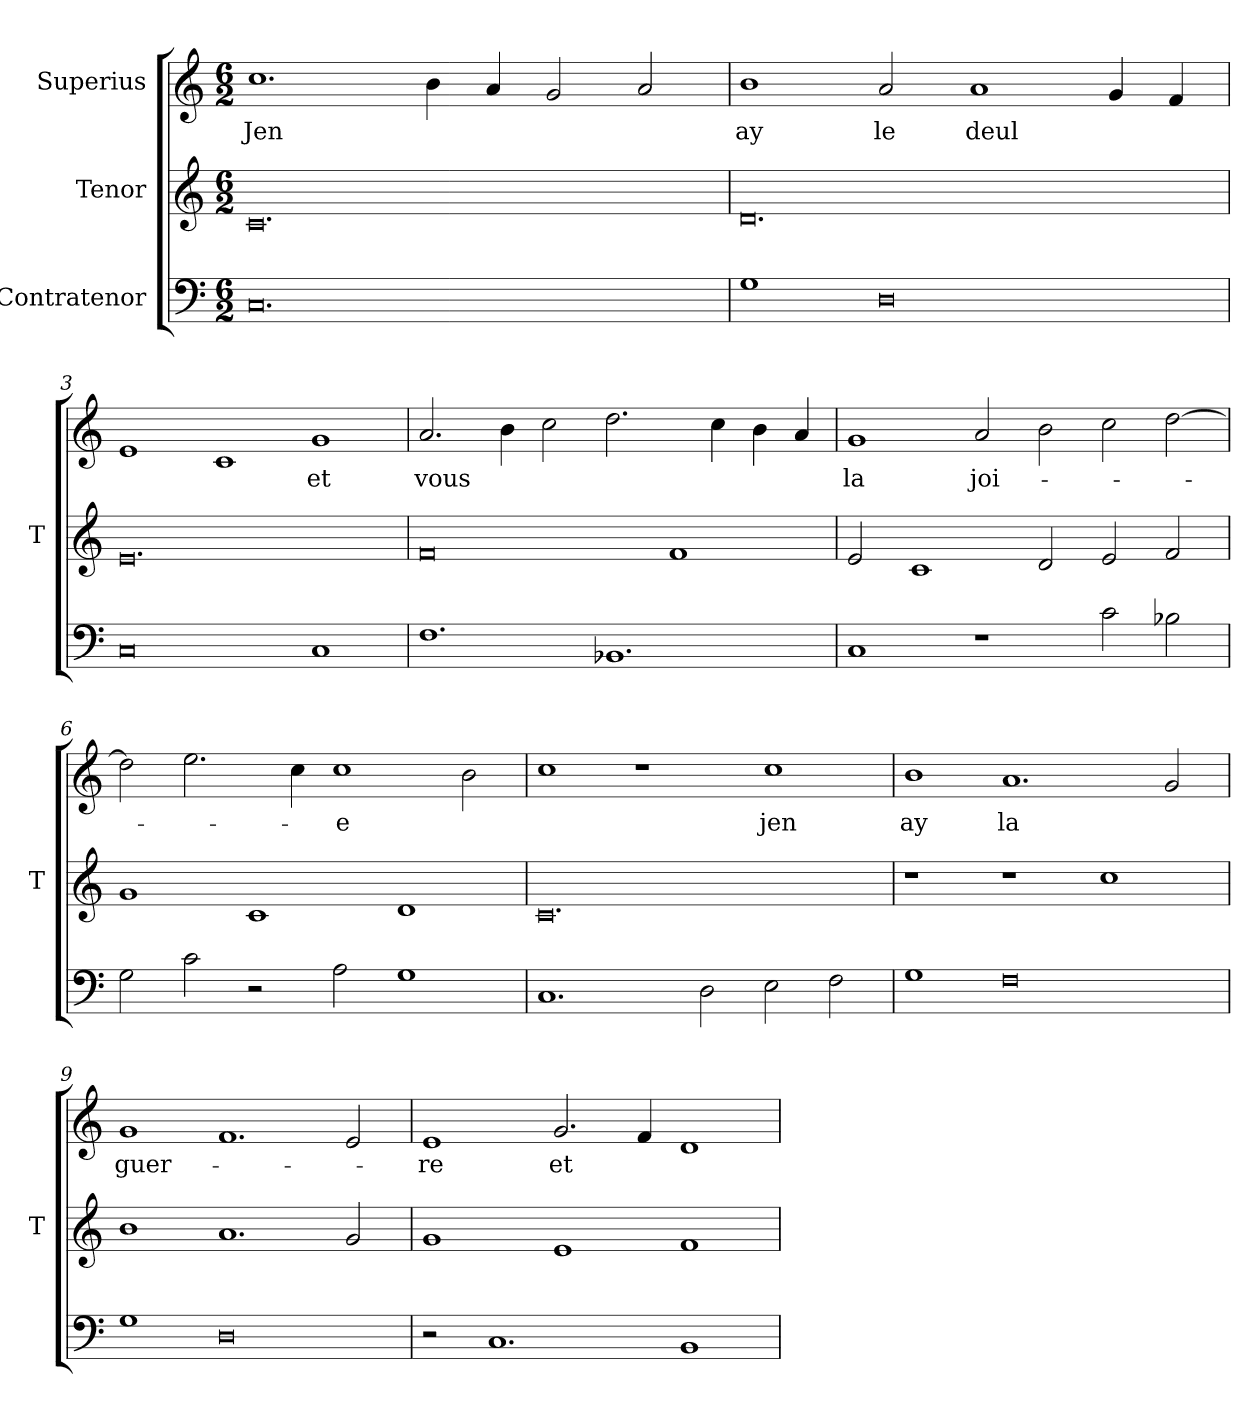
**kern	**kern	**kern	**text
*part3	*part2	*part1	*part1
*staff3	*staff2	*staff1	*staff1
*I"Contratenor	*I"Tenor	*I"Superius	*
*	*I'T	*	*
*clefF4	*clefG2	*clefG2	*
*M6/2	*M6/2	*M6/2	*
=1	=1	=1	=1
0.C	0.c	1.cc	-Jen
.	.	4b	.
.	.	4a	.
.	.	2g	.
.	.	2a	.
=2	=2	=2	=2
1G	0.d	1b	-ay
0D	.	2a	-le
.	.	1a	-deul
.	.	4g	.
.	.	4f	.
=3	=3	=3	=3
0C	0.e	1e	.
.	.	1c	.
1C	.	1g	-et
=4	=4	=4	=4
1.F	0f	2.a	-vous
.	.	4b	.
.	.	2cc	.
1.BB-X	.	2.dd	.
.	1f	.	.
.	.	4cc	.
.	.	4b	.
.	.	4a	.
=5	=5	=5	=5
1C	2e	1g	-la
.	1c	.	.
1r	.	2a	joi-
.	2d	2b	.
2c	2e	2cc	.
2B-X	2f	[2dd	.
=6	=6	=6	=6
2G	1g	2dd]	.
2c	.	2.ee	.
2r	1c	.	.
.	.	4cc	.
2A	.	1cc	-e
1G	1d	.	.
.	.	2b	.
=7	=7	=7	=7
1.C	0.c	1cc	.
.	.	1r	.
2D	.	.	.
2E	.	1cc	-jen
2F	.	.	.
=8	=8	=8	=8
1G	1r	1b	-ay
0F	1r	1.a	-la
.	1cc	.	.
.	.	2g	.
=9	=9	=9	=9
1G	1b	1g	guer-
0D	1.a	1.f	.
.	2g	2e	.
=10	=10	=10	=10
2r	1g	1e	-re
1.C	.	.	.
.	1e	2.g	-et
.	.	4f	.
1BB	1f	1d	.
=	=	=	=
*-	*-	*-	*-
